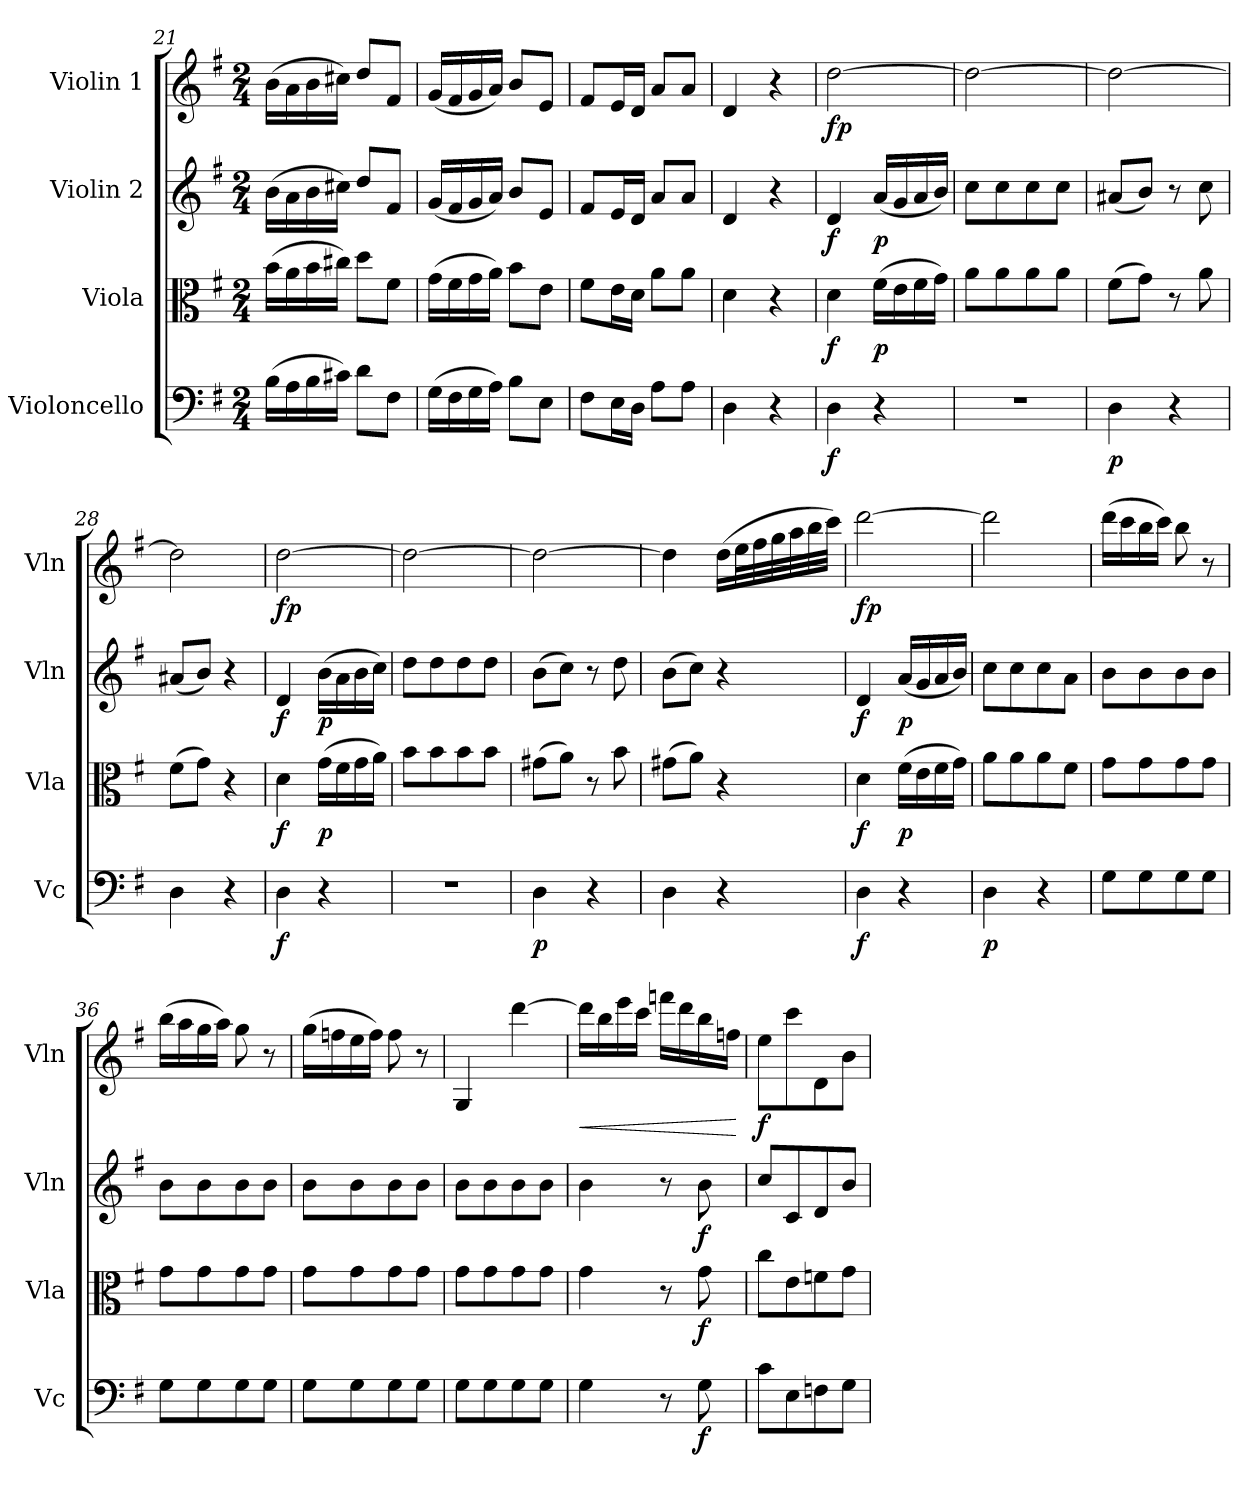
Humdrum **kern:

**kern	**dynam	**kern	**dynam	**kern	**dynam	**kern	**dynam
*part4	*part4	*part3	*part3	*part2	*part2	*part1	*part1
*staff4	*staff4	*staff3	*staff3	*staff2	*staff2	*staff1	*staff1
*I"Violoncello	*	*I"Viola	*	*I"Violin 2	*	*I"Violin 1	*
*I'Vc	*	*I'Vla	*	*I'Vln	*	*I'Vln	*
*clefF4	*	*clefC3	*	*clefG2	*	*clefG2	*
*k[f#]	*	*k[f#]	*	*k[f#]	*	*k[f#]	*
*M2/4	*	*M2/4	*	*M2/4	*	*M2/4	*
=21	=21	=21	=21	=21	=21	=21	=21
(16B\LL	.	(16b\LL	.	(16b\LL	.	(16b\LL	.
16A\	.	16a\	.	16a\	.	16a\	.
16B\	.	16b\	.	16b\	.	16b\	.
16c#X\JJ)	.	16cc#X\JJ)	.	16cc#X\JJ)	.	16cc#X\JJ)	.
8d\L	.	8dd\L	.	8dd/L	.	8dd/L	.
8F#\J	.	8f#\J	.	8f#/J	.	8f#/J	.
!!LO:LB:g=z
=22	=22	=22	=22	=22	=22	=22	=22
(16G\LL	.	(16g\LL	.	(16g/LL	.	(16g/LL	.
16F#\	.	16f#\	.	16f#/	.	16f#/	.
16G\	.	16g\	.	16g/	.	16g/	.
16A\JJ)	.	16a\JJ)	.	16a/JJ)	.	16a/JJ)	.
8B\L	.	8b\L	.	8b/L	.	8b/L	.
8E\J	.	8e\J	.	8e/J	.	8e/J	.
=23	=23	=23	=23	=23	=23	=23	=23
8F#\L	.	8f#\L	.	8f#/L	.	8f#/L	.
16E\L	.	16e\L	.	16e/L	.	16e/L	.
16D\JJ	.	16d\JJ	.	16d/JJ	.	16d/JJ	.
8A\L	.	8a\L	.	8a/L	.	8a/L	.
8A\J	.	8a\J	.	8a/J	.	8a/J	.
=24	=24	=24	=24	=24	=24	=24	=24
4D\	.	4d\	.	4d/	.	4d/	.
4r	.	4r	.	4r	.	4r	.
=25	=25	=25	=25	=25	=25	=25	=25
!	!LO:DY:b	!	!LO:DY:b	!	!LO:DY:b	!	!LO:DY:b
4D\	f	4d\	f	4d/	f	[2dd\	fp
!	!	!	!LO:DY:b	!	!LO:DY:b	!	!
4r	.	(16f#\LL	p	(16a/LL	p	.	.
.	.	16e\	.	16g/	.	.	.
.	.	16f#\	.	16a/	.	.	.
.	.	16g\JJ)	.	16b/JJ)	.	.	.
=26	=26	=26	=26	=26	=26	=26	=26
2r	.	8a\L	.	8cc\L	.	2dd\_	.
.	.	8a\	.	8cc\	.	.	.
.	.	8a\	.	8cc\	.	.	.
.	.	8a\J	.	8cc\J	.	.	.
=27	=27	=27	=27	=27	=27	=27	=27
!	!LO:DY:b	!	!	!	!	!	!
4D\	p	(8f#\L	.	(8a#X/L	.	2dd\_	.
.	.	8g\J)	.	8b/J)	.	.	.
4r	.	8r	.	8r	.	.	.
.	.	8a\	.	8cc\	.	.	.
!!LO:PB:g=z
=28	=28	=28	=28	=28	=28	=28	=28
4D\	.	(8f#\L	.	(8a#X/L	.	2dd\]	.
.	.	8g\J)	.	8b/J)	.	.	.
4r	.	4r	.	4r	.	.	.
=29	=29	=29	=29	=29	=29	=29	=29
!	!LO:DY:b	!	!LO:DY:b	!	!LO:DY:b	!	!LO:DY:b
4D\	f	4d\	f	4d/	f	[2dd\	fp
!	!	!	!LO:DY:b	!	!LO:DY:b	!	!
4r	.	(16g\LL	p	(16b\LL	p	.	.
.	.	16f#\	.	16a\	.	.	.
.	.	16g\	.	16b\	.	.	.
.	.	16a\JJ)	.	16cc\JJ)	.	.	.
=30	=30	=30	=30	=30	=30	=30	=30
2r	.	8b\L	.	8dd\L	.	2dd\_	.
.	.	8b\	.	8dd\	.	.	.
.	.	8b\	.	8dd\	.	.	.
.	.	8b\J	.	8dd\J	.	.	.
=31	=31	=31	=31	=31	=31	=31	=31
!	!LO:DY:b	!	!	!	!	!	!
4D\	p	(8g#X\L	.	(8b\L	.	2dd\_	.
.	.	8a\J)	.	8cc\J)	.	.	.
4r	.	8r	.	8r	.	.	.
.	.	8b\	.	8dd\	.	.	.
=32	=32	=32	=32	=32	=32	=32	=32
4D\	.	(8g#X\L	.	(8b\L	.	4dd\]	.
.	.	8a\J)	.	8cc\J)	.	.	.
4r	.	4r	.	4r	.	(16dd\LL	.
.	.	.	.	.	.	32ee\L	.
.	.	.	.	.	.	32ff#\	.
.	.	.	.	.	.	32gg\	.
.	.	.	.	.	.	32aa\	.
.	.	.	.	.	.	32bb\	.
.	.	.	.	.	.	32ccc\JJJ)	.
!!LO:LB:g=z
=33	=33	=33	=33	=33	=33	=33	=33
!	!LO:DY:b	!	!LO:DY:b	!	!LO:DY:b	!	!LO:DY:b
4D\	f	4d\	f	4d/	f	[2ddd\	fp
!	!	!	!LO:DY:b	!	!LO:DY:b	!	!
4r	.	(16f#\LL	p	(16a/LL	p	.	.
.	.	16e\	.	16g/	.	.	.
.	.	16f#\	.	16a/	.	.	.
.	.	16g\JJ)	.	16b/JJ)	.	.	.
=34	=34	=34	=34	=34	=34	=34	=34
!	!LO:DY:b	!	!	!	!	!	!
4D\	p	8a\L	.	8cc\L	.	2ddd\]	.
.	.	8a\	.	8cc\	.	.	.
4r	.	8a\	.	8cc\	.	.	.
.	.	8f#\J	.	8a\J	.	.	.
=35	=35	=35	=35	=35	=35	=35	=35
8G\L	.	8g\L	.	8b\L	.	(16ddd\LL	.
.	.	.	.	.	.	16ccc\	.
8G\	.	8g\	.	8b\	.	16bb\	.
.	.	.	.	.	.	16ccc\JJ)	.
8G\	.	8g\	.	8b\	.	8bb\	.
8G\J	.	8g\J	.	8b\J	.	8r	.
=36	=36	=36	=36	=36	=36	=36	=36
8G\L	.	8g\L	.	8b\L	.	(16bb\LL	.
.	.	.	.	.	.	16aa\	.
8G\	.	8g\	.	8b\	.	16gg\	.
.	.	.	.	.	.	16aa\JJ)	.
8G\	.	8g\	.	8b\	.	8gg\	.
8G\J	.	8g\J	.	8b\J	.	8r	.
=37	=37	=37	=37	=37	=37	=37	=37
8G\L	.	8g\L	.	8b\L	.	(16gg\LL	.
.	.	.	.	.	.	16ffn\	.
8G\	.	8g\	.	8b\	.	16ee\	.
.	.	.	.	.	.	16ff\JJ)	.
8G\	.	8g\	.	8b\	.	8ff\	.
8G\J	.	8g\J	.	8b\J	.	8r	.
!!LO:LB:g=z
=38	=38	=38	=38	=38	=38	=38	=38
8G\L	.	8g\L	.	8b\L	.	4G/	.
8G\	.	8g\	.	8b\	.	.	.
8G\	.	8g\	.	8b\	.	[4ddd\	.
8G\J	.	8g\J	.	8b\J	.	.	.
=39	=39	=39	=39	=39	=39	=39	=39
!	!	!	!	!	!	!	!LO:HP:b
4G\	.	4g\	.	4b\	.	16ddd\LL]	<
.	.	.	.	.	.	16bb\	.
.	.	.	.	.	.	16eee\	.
.	.	.	.	.	.	16ccc\JJ	.
8r	.	8r	.	8r	.	16fffn\LL	.
.	.	.	.	.	.	16ddd\	.
!	!LO:DY:b	!	!LO:DY:b	!	!LO:DY:b	!	!
8G\	f	8g\	f	8b\	f	16bb\	.
.	.	.	.	.	.	16ffn\JJ	.
.	.	.	.	.	.	.	[
=40	=40	=40	=40	=40	=40	=40	=40
!	!	!	!	!	!	!	!LO:DY:b
8c\L	.	8cc\L	.	8cc/L	.	8ee\L	f
8E\	.	8e\	.	8c/	.	8ccc\	.
8Fn\	.	8fn\	.	8d/	.	8d\	.
8G\J	.	8g\J	.	8b/J	.	8b\J	.
=	=	=	=	=	=	=	=
*-	*-	*-	*-	*-	*-	*-	*-
